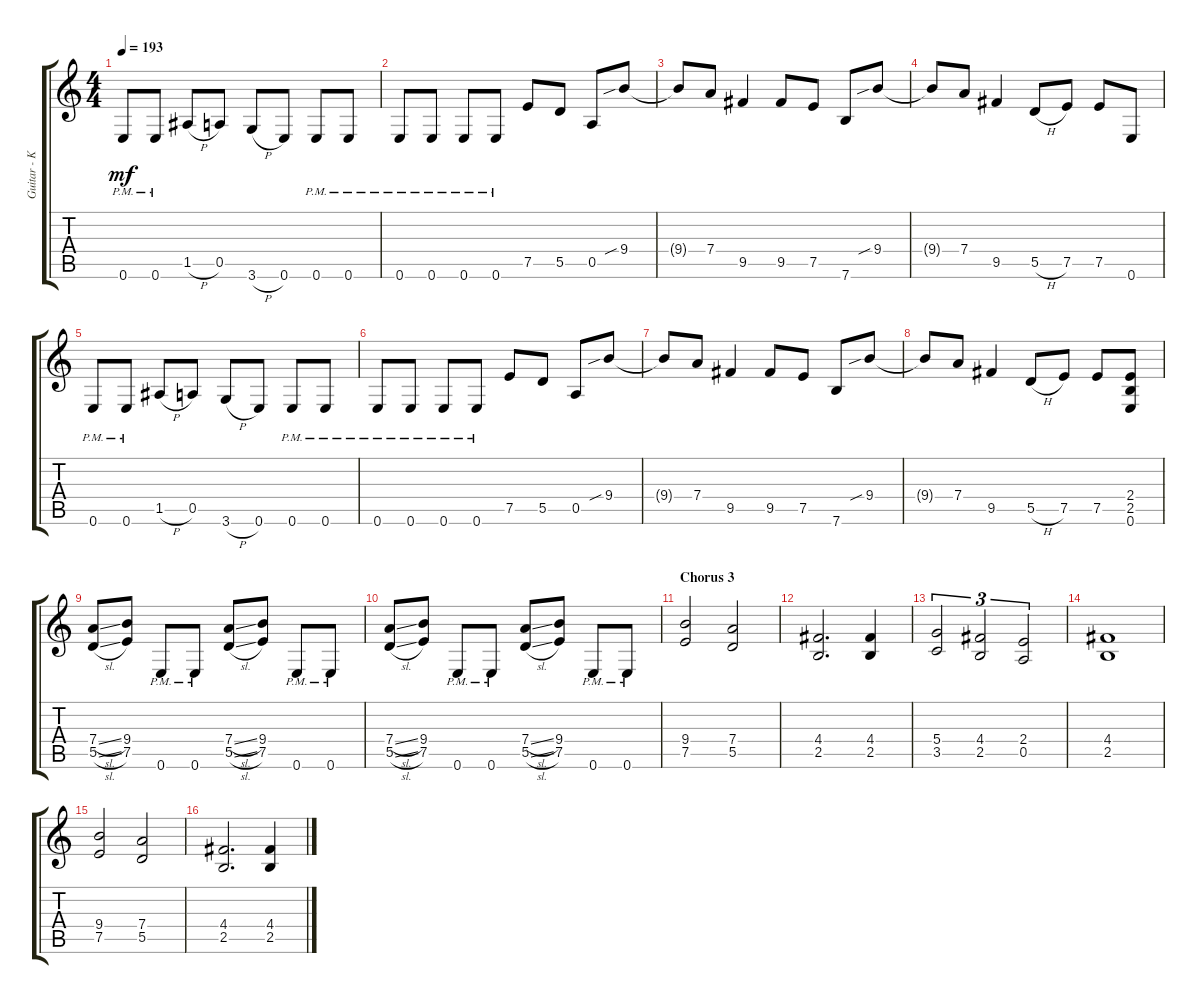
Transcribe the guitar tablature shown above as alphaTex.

\track ("Guitar - Kirk" "Guitar - K") {instrument distortionguitar}
\staff {score tabs}
\tuning (E4 B3 G3 D3 A2 E2) {hide}
\ts (4 4)
\tempo 193
\clef g2
\ks c
0.6{pm}.8{dy mf} 0.6{pm}.8 1.5{h}.8 0.5.8 3.6{h}.8 0.6.8 0.6{pm}.8 0.6{pm}.8 |
0.6{pm}.8 0.6{pm}.8 0.6{pm}.8 0.6{pm}.8 7.5.8 5.5.8 0.5.8 9.4{sib}.8 |
9.4{t}.8 7.4.8 9.5.4 9.5.8 7.5.8 7.6.8 9.4{sib}.8 |
9.4{t}.8 7.4.8 9.5.4 5.5{h}.8 7.5.8 7.5.8 0.6.8 |
0.6{pm}.8 0.6{pm}.8 1.5{h}.8 0.5.8 3.6{h}.8 0.6.8 0.6{pm}.8 0.6{pm}.8 |
0.6{pm}.8 0.6{pm}.8 0.6{pm}.8 0.6{pm}.8 7.5.8 5.5.8 0.5.8 9.4{sib}.8 |
9.4{t}.8 7.4.8 9.5.4 9.5.8 7.5.8 7.6.8 9.4{sib}.8 |
9.4{t}.8 7.4.8 9.5.4 5.5{h}.8 7.5.8 7.5.8 (2.4 2.5 0.6).8 |
(7.4{sl} 5.5{sl}).8 (9.4 7.5).8 0.6{pm}.8 0.6{pm}.8 (7.4{sl} 5.5{sl}).8 (9.4 7.5).8 0.6{pm}.8 0.6{pm}.8 |
(7.4{sl} 5.5{sl}).8 (9.4 7.5).8 0.6{pm}.8 0.6{pm}.8 (7.4{sl} 5.5{sl}).8 (9.4 7.5).8 0.6{pm}.8 0.6{pm}.8 |
\section ("" "Chorus 3")
(9.4 7.5).2 (7.4 5.5).2 |
(4.4 2.5).2{d} (4.4 2.5).4 |
(5.4 3.5).2{tu (3 2)} (4.4 2.5).2{tu (3 2)} (2.4 0.5).2{tu (3 2)} |
(4.4 2.5).1 |
(9.4 7.5).2 (7.4 5.5).2 |
(4.4 2.5).2{d} (4.4 2.5).4
